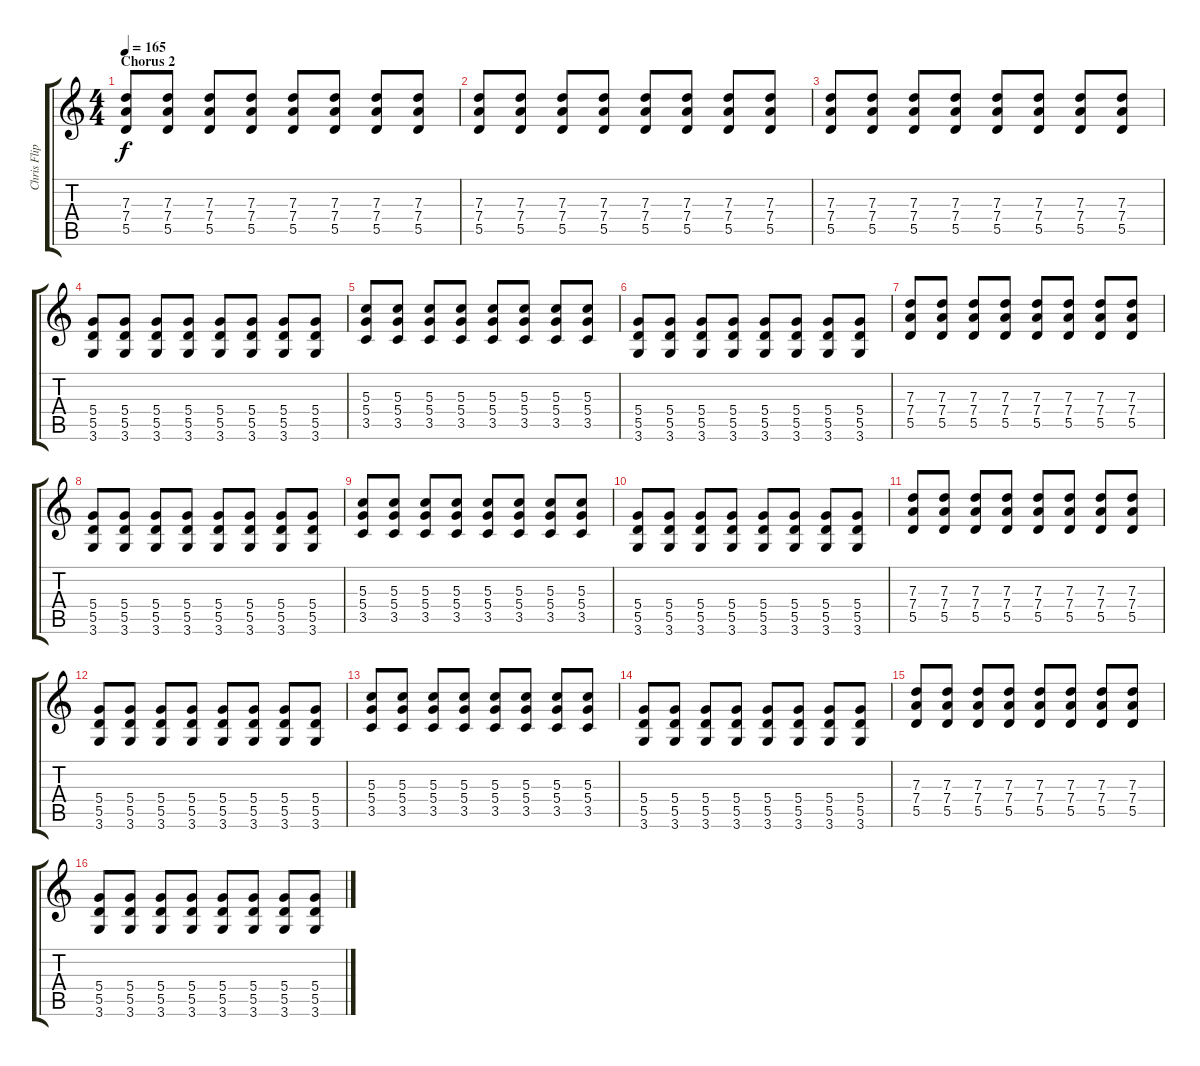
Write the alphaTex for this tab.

\track ("Chris Flippin" "Chris Flip") {instrument overdrivenguitar}
\staff {score tabs}
\tuning (E4 B3 G3 D3 A2 E2) {hide}
\ts (4 4)
\section ("" "Chorus 2")
\tempo 165
\clef g2
\ks c
(7.3 7.4 5.5).8{dy f} (7.3 7.4 5.5).8 (7.3 7.4 5.5).8 (7.3 7.4 5.5).8 (7.3 7.4 5.5).8 (7.3 7.4 5.5).8 (7.3 7.4 5.5).8 (7.3 7.4 5.5).8 |
(7.3 7.4 5.5).8 (7.3 7.4 5.5).8 (7.3 7.4 5.5).8 (7.3 7.4 5.5).8 (7.3 7.4 5.5).8 (7.3 7.4 5.5).8 (7.3 7.4 5.5).8 (7.3 7.4 5.5).8 |
(7.3 7.4 5.5).8 (7.3 7.4 5.5).8 (7.3 7.4 5.5).8 (7.3 7.4 5.5).8 (7.3 7.4 5.5).8 (7.3 7.4 5.5).8 (7.3 7.4 5.5).8 (7.3 7.4 5.5).8 |
(5.4 5.5 3.6).8 (5.4 5.5 3.6).8 (5.4 5.5 3.6).8 (5.4 5.5 3.6).8 (5.4 5.5 3.6).8 (5.4 5.5 3.6).8 (5.4 5.5 3.6).8 (5.4 5.5 3.6).8 |
(5.3 5.4 3.5).8 (5.3 5.4 3.5).8 (5.3 5.4 3.5).8 (5.3 5.4 3.5).8 (5.3 5.4 3.5).8 (5.3 5.4 3.5).8 (5.3 5.4 3.5).8 (5.3 5.4 3.5).8 |
(5.4 5.5 3.6).8 (5.4 5.5 3.6).8 (5.4 5.5 3.6).8 (5.4 5.5 3.6).8 (5.4 5.5 3.6).8 (5.4 5.5 3.6).8 (5.4 5.5 3.6).8 (5.4 5.5 3.6).8 |
(7.3 7.4 5.5).8 (7.3 7.4 5.5).8 (7.3 7.4 5.5).8 (7.3 7.4 5.5).8 (7.3 7.4 5.5).8 (7.3 7.4 5.5).8 (7.3 7.4 5.5).8 (7.3 7.4 5.5).8 |
(5.4 5.5 3.6).8 (5.4 5.5 3.6).8 (5.4 5.5 3.6).8 (5.4 5.5 3.6).8 (5.4 5.5 3.6).8 (5.4 5.5 3.6).8 (5.4 5.5 3.6).8 (5.4 5.5 3.6).8 |
(5.3 5.4 3.5).8 (5.3 5.4 3.5).8 (5.3 5.4 3.5).8 (5.3 5.4 3.5).8 (5.3 5.4 3.5).8 (5.3 5.4 3.5).8 (5.3 5.4 3.5).8 (5.3 5.4 3.5).8 |
(5.4 5.5 3.6).8 (5.4 5.5 3.6).8 (5.4 5.5 3.6).8 (5.4 5.5 3.6).8 (5.4 5.5 3.6).8 (5.4 5.5 3.6).8 (5.4 5.5 3.6).8 (5.4 5.5 3.6).8 |
(7.3 7.4 5.5).8 (7.3 7.4 5.5).8 (7.3 7.4 5.5).8 (7.3 7.4 5.5).8 (7.3 7.4 5.5).8 (7.3 7.4 5.5).8 (7.3 7.4 5.5).8 (7.3 7.4 5.5).8 |
(5.4 5.5 3.6).8 (5.4 5.5 3.6).8 (5.4 5.5 3.6).8 (5.4 5.5 3.6).8 (5.4 5.5 3.6).8 (5.4 5.5 3.6).8 (5.4 5.5 3.6).8 (5.4 5.5 3.6).8 |
(5.3 5.4 3.5).8 (5.3 5.4 3.5).8 (5.3 5.4 3.5).8 (5.3 5.4 3.5).8 (5.3 5.4 3.5).8 (5.3 5.4 3.5).8 (5.3 5.4 3.5).8 (5.3 5.4 3.5).8 |
(5.4 5.5 3.6).8 (5.4 5.5 3.6).8 (5.4 5.5 3.6).8 (5.4 5.5 3.6).8 (5.4 5.5 3.6).8 (5.4 5.5 3.6).8 (5.4 5.5 3.6).8 (5.4 5.5 3.6).8 |
(7.3 7.4 5.5).8 (7.3 7.4 5.5).8 (7.3 7.4 5.5).8 (7.3 7.4 5.5).8 (7.3 7.4 5.5).8 (7.3 7.4 5.5).8 (7.3 7.4 5.5).8 (7.3 7.4 5.5).8 |
(5.4 5.5 3.6).8 (5.4 5.5 3.6).8 (5.4 5.5 3.6).8 (5.4 5.5 3.6).8 (5.4 5.5 3.6).8 (5.4 5.5 3.6).8 (5.4 5.5 3.6).8 (5.4 5.5 3.6).8
